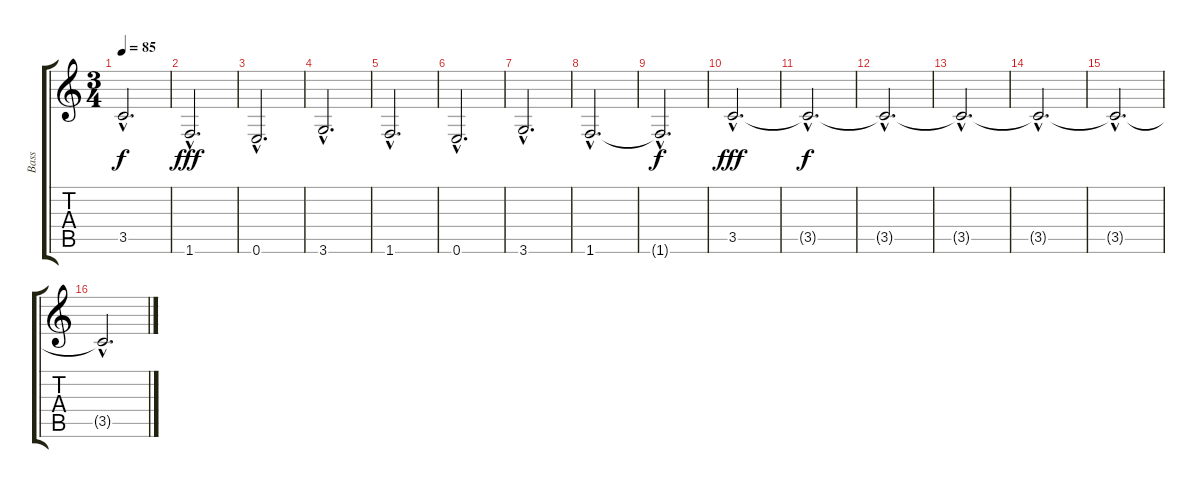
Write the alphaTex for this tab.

\track ("Bass" "Bass") {instrument fretlessbass}
\staff {score tabs}
\tuning (E4 B3 G3 D3 A2 E2) {hide}
\ts (3 4)
\tempo 85
\clef g2
\ks c
3.5{hac t}.2{d dy f} |
1.6{hac}.2{d dy fff} |
0.6{hac}.2{d} |
3.6{hac}.2{d} |
1.6{hac}.2{d} |
0.6{hac}.2{d} |
3.6{hac}.2{d} |
1.6{hac}.2{d} |
1.6{hac t}.2{d dy f} |
3.5{hac}.2{d dy fff} |
3.5{hac t}.2{d dy f} |
3.5{hac t}.2{d} |
3.5{hac t}.2{d} |
3.5{hac t}.2{d} |
3.5{hac t}.2{d} |
3.5{hac t}.2{d}
